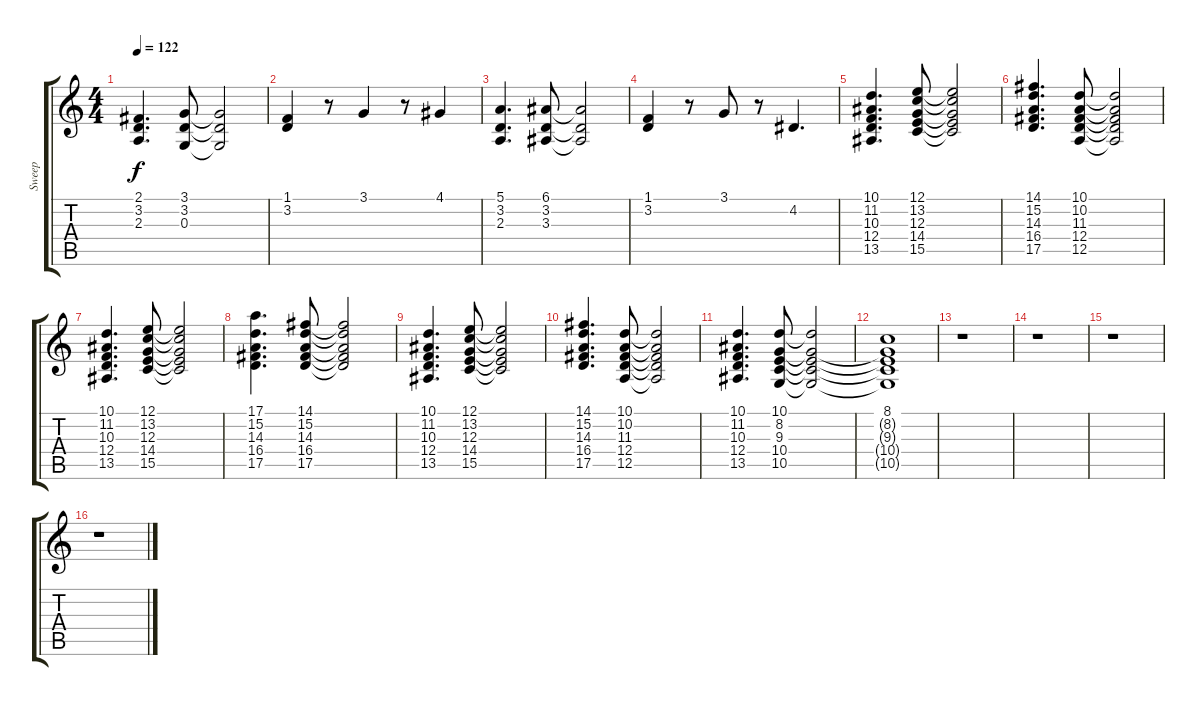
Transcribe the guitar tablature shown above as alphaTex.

\track ("Sweep" "Sweep") {instrument pad8sweep}
\staff {score tabs}
\tuning (E4 B3 G3 D3 A2 D2) {hide}
\ts (4 4)
\tempo 122
\clef g2
\ks c
(2.1 3.2 2.3).4{d dy f volume 16} (3.1 3.2 0.3).8 (3.1{t} 3.2{t} 0.3{t}).2 |
(1.1 3.2).4 r.8 3.1.4 r.8 4.1.4 |
(5.1 3.2 2.3).4{d} (6.1 3.2 3.3).8 (6.1{t} 3.2{t} 3.3{t}).2 |
(1.1 3.2).4 r.8 3.1.8 r.8 4.2.4{d} |
(10.1 11.2 10.3 12.4 13.5).4{d volume 12} (12.1 13.2 12.3 14.4 15.5).8 (12.1{t} 13.2{t} 12.3{t} 14.4{t} 15.5{t}).2 |
(14.1 15.2 14.3 16.4 17.5).4{d} (10.1 10.2 11.3 12.4 12.5).8 (10.1{t} 10.2{t} 11.3{t} 12.4{t} 12.5{t}).2 |
(10.1 11.2 10.3 12.4 13.5).4{d} (12.1 13.2 12.3 14.4 15.5).8 (12.1{t} 13.2{t} 12.3{t} 14.4{t} 15.5{t}).2 |
(17.1 15.2 14.3 16.4 17.5).4{d} (14.1 15.2 14.3 16.4 17.5).8 (14.1{t} 15.2{t} 14.3{t} 16.4{t} 17.5{t}).2 |
(10.1 11.2 10.3 12.4 13.5).4{d} (12.1 13.2 12.3 14.4 15.5).8 (12.1{t} 13.2{t} 12.3{t} 14.4{t} 15.5{t}).2 |
(14.1 15.2 14.3 16.4 17.5).4{d} (10.1 10.2 11.3 12.4 12.5).8 (10.1{t} 10.2{t} 11.3{t} 12.4{t} 12.5{t}).2 |
(10.1 11.2 10.3 12.4 13.5).4{d} (10.1 8.2 9.3 10.4 10.5).8 (10.1{t} 8.2{t} 9.3{t} 10.4{t} 10.5{t}).2 |
(8.1 8.2{t} 9.3{t} 10.4{t} 10.5{t}).1 |
r.1 |
r.1 |
r.1 |
r.1
